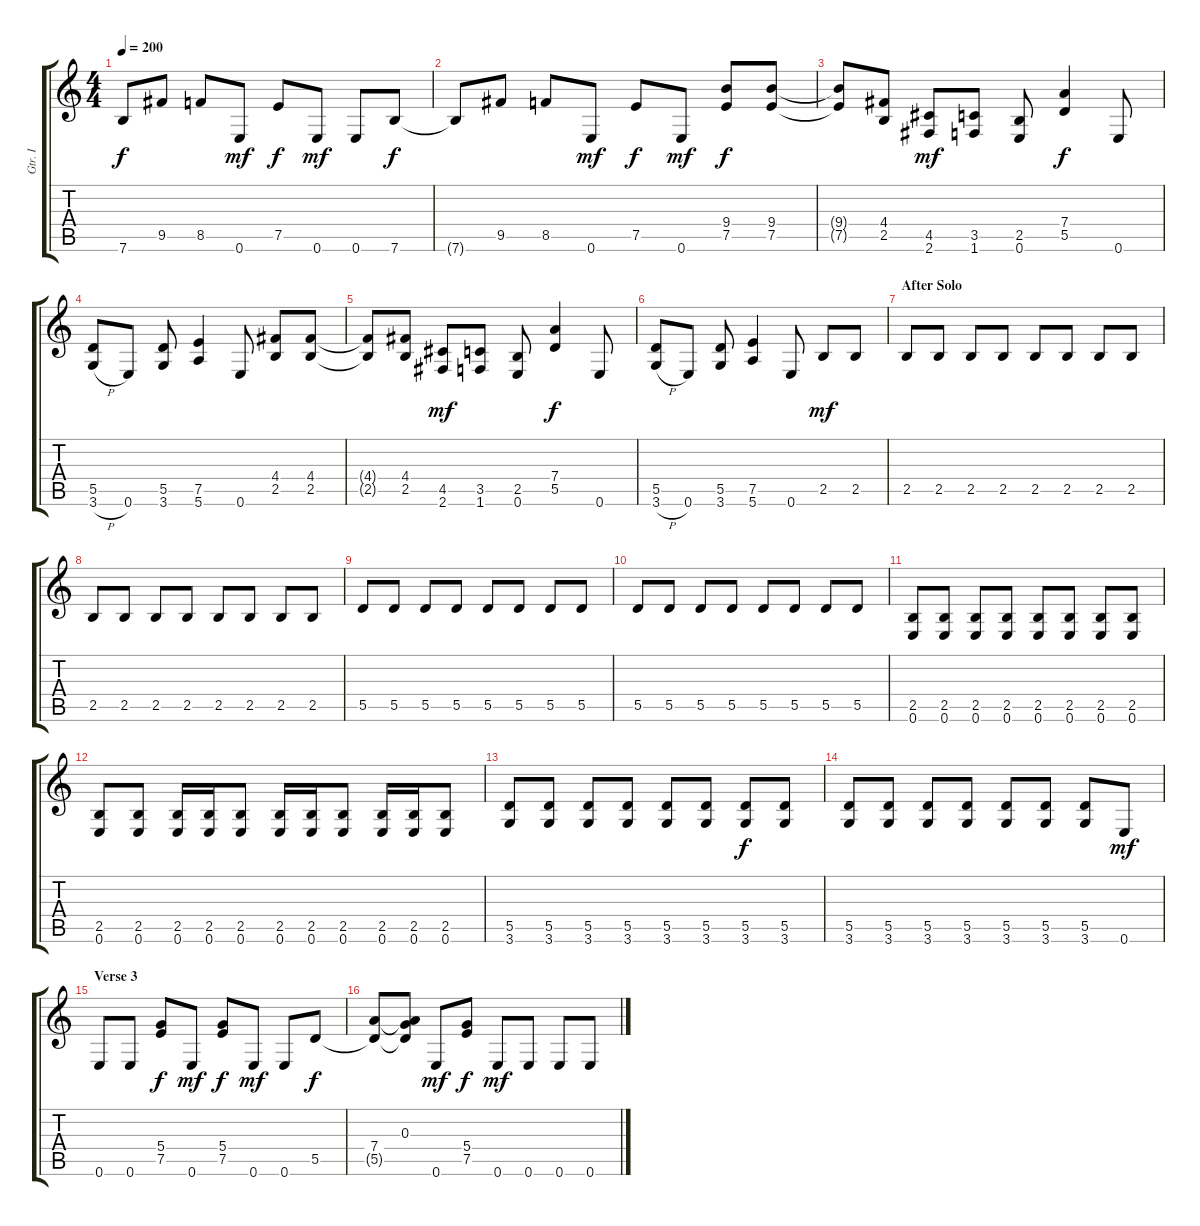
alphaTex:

\track ("Gtr. I" "Gtr. I") {instrument overdrivenguitar}
\staff {score tabs}
\tuning (E4 B3 G3 D3 A2 E2) {hide}
\ts (4 4)
\tempo 200
\clef g2
\ks c
7.6{t}.8{dy f} 9.5.8 8.5.8 0.6.8{dy mf} 7.5.8{dy f} 0.6.8{dy mf} 0.6.8 7.6.8{dy f} |
7.6{t}.8 9.5.8 8.5.8 0.6.8{dy mf} 7.5.8{dy f} 0.6.8{dy mf} (9.4 7.5).8{dy f} (9.4 7.5).8 |
(9.4{t} 7.5{t}).8 (4.4 2.5).8 (4.5 2.6).8{dy mf} (3.5 1.6).8 (2.5 0.6).8 (7.4 5.5).4{dy f} 0.6.8 |
(5.5 3.6{h}).8 0.6.8 (5.5 3.6).8 (7.5 5.6).4 0.6.8 (4.4 2.5).8 (4.4 2.5).8 |
(4.4{t} 2.5{t}).8 (4.4 2.5).8 (4.5 2.6).8{dy mf} (3.5 1.6).8 (2.5 0.6).8 (7.4 5.5).4{dy f} 0.6.8 |
(5.5 3.6{h}).8 0.6.8 (5.5 3.6).8 (7.5 5.6).4 0.6.8 2.5.8{dy mf} 2.5.8 |
\section ("" "After Solo")
2.5.8 2.5.8 2.5.8 2.5.8 2.5.8 2.5.8 2.5.8 2.5.8 |
2.5.8 2.5.8 2.5.8 2.5.8 2.5.8 2.5.8 2.5.8 2.5.8 |
5.5.8 5.5.8 5.5.8 5.5.8 5.5.8 5.5.8 5.5.8 5.5.8 |
5.5.8 5.5.8 5.5.8 5.5.8 5.5.8 5.5.8 5.5.8 5.5.8 |
(2.5 0.6).8 (2.5 0.6).8 (2.5 0.6).8 (2.5 0.6).8 (2.5 0.6).8 (2.5 0.6).8 (2.5 0.6).8 (2.5 0.6).8 |
(2.5 0.6).8 (2.5 0.6).8 (2.5 0.6).16 (2.5 0.6).16 (2.5 0.6).8 (2.5 0.6).16 (2.5 0.6).16 (2.5 0.6).8 (2.5 0.6).16 (2.5 0.6).16 (2.5 0.6).8 |
(5.5 3.6).8 (5.5 3.6).8 (5.5 3.6).8 (5.5 3.6).8 (5.5 3.6).8 (5.5 3.6).8 (5.5 3.6).8{dy f} (5.5 3.6).8 |
(5.5 3.6).8 (5.5 3.6).8 (5.5 3.6).8 (5.5 3.6).8 (5.5 3.6).8 (5.5 3.6).8 (5.5 3.6).8 0.6.8{dy mf} |
\section ("" "Verse 3")
0.6.8 0.6.8 (5.4 7.5).8{dy f} 0.6.8{dy mf} (5.4 7.5).8{dy f} 0.6.8{dy mf} 0.6.8 5.5.8{dy f} |
(7.4 5.5{t}).8 (0.3 7.4{t} 5.5{t}).8 0.6.8{dy mf} (5.4 7.5).8{dy f} 0.6.8{dy mf} 0.6.8 0.6.8 0.6.8
